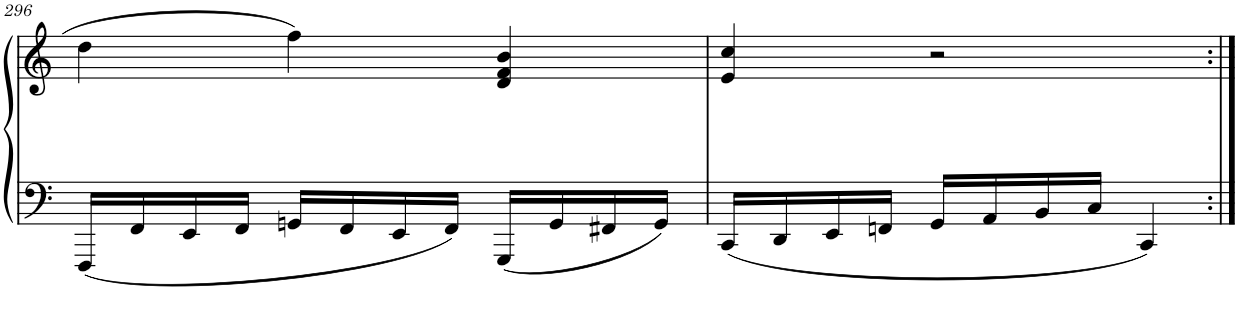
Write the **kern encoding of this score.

**kern	**kern
*part2	*part1
*staff2	*staff1
*I"Piano	*I"Piano
*I'Pno	*I'Pno
!!LO:PB:g=z
*clefF4	*clefG2
*k[]	*k[]
*M3/4	*M3/4
=296	=296
(16FFF/LL	4dd\
16FF/	.
16EE/	.
16FF/JJ	.
16GGn/LL	4ff\
16FF/	.
16EE/	.
16FF/JJ)	.
(16GGG/LL	4d/ 4f/ 4b/
16GG/	.
16FF#X/	.
16GG/JJ)	.
=297	=297
(16CC/LL	4e/ 4cc/
16DD/	.
16EE/	.
16FFn/JJ	.
16GG/LL	2r
16AA/	.
16BB/	.
16C/JJ	.
4CC/)	.
=:|!	=:|!
*-	*-
